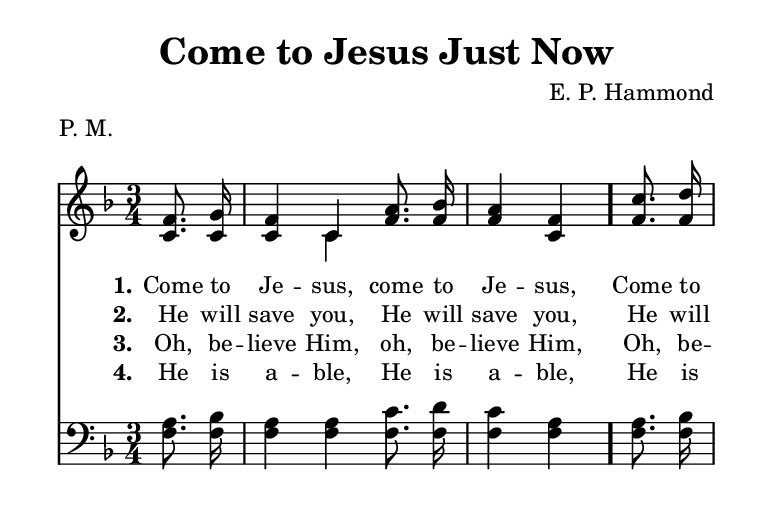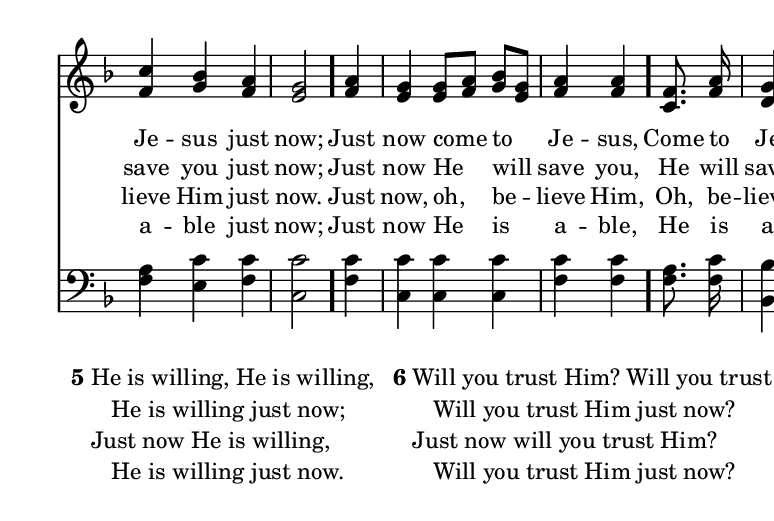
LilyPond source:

\include "common/global.ily"
\paper {
  \include "common/paper.ily"
  ragged-bottom = ##t
  page-count = 2
system-count = 2
systems-per-page = 1

}

\header{
  %children
  hymnnumber = "310"
  title = "Come to Jesus Just Now"
  tunename = ""
  meter = "P. M."
  poet = ""
  composer = "E. P. Hammond"
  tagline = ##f
}

global = {
  \include "common/overrides.ily"
  \override Staff.TimeSignature.style = #'numbered
  \time 3/4
  \override Score.MetronomeMark.transparent = ##t % hide all fermata changes too
  \tempo 4=80
  \key f \major
  \partial 4
  \autoBeamOff
}

notesSoprano = {
\global
\relative c' {

  f8. g16 | f4 c a'8. bes16 | a4 f
  c'8. d16 | c4 bes a | g2
  a4 | g g8[ a] bes[ g] | a4 a
  f8. a16 | g4 f e | f2

  \bar "|."

}
}

notesAlto = {
\global
\relative e' {

  c8. c16 | c4 c f8. f16 | f4 c
  f8. f16 | f4 g f | e2
  f4 | e e8[ f] g[ e] | f4 f
  c8. f16 | d4 c c | c2

}
}

notesTenor = {
\global
\relative a {

  a8. bes16 | a4 a c8. d16 | c4 a
  a8. bes16 | a4 c c | c2
  c4 | c c c | c c
  a8. c16 | bes4 a g | a2

}
}

notesBass = {
\global
\relative f {

  f8. f16 | f4 f f8. f16 | f4 f
  f8. f16 | f4 e f | c2
  f4 | c c c | f f
  f8. f16 | bes,4 c c | f2

}
}

wordsA = \lyricmode {
\set stanza = "1."

Come to Je -- sus, come to Je -- sus, \bar "."
Come to Je -- sus just now; \bar "."
Just now come to Je -- sus, \bar "."
Come to Je -- sus just now. \bar "."

}

wordsB = \lyricmode {
\set stanza = "2."

He will save you, He will save you,
He will save you just now;
Just now He will save you,
He will save you just now.

}

wordsC = \lyricmode {
\set stanza = "3."

Oh, be -- lieve Him, oh, be -- lieve Him,
Oh, be -- lieve Him just now.
Just now, oh, be -- lieve Him,
Oh, be -- lieve Him just now.

}

wordsD = \lyricmode {
\set stanza = "4."

He is a -- ble, He is a -- ble,
He is a -- ble just now;
Just now He is a -- ble,
He is a -- ble just now.

}

wordsE = \markuplist {

\line { He is willing, He is willing, }
\line { { \hspace #2 } He is willing just now; }
\line { Just now He is willing, }
\line { { \hspace #2 } He is willing just now. }

}

wordsF = \markuplist {

\line { Will you trust Him? Will you trust Him? }
\line { { \hspace #2 } Will you trust Him just now? }
\line { Just now will you trust Him? }
\line { { \hspace #2 } Will you trust Him just now? }

}

\score {
  \context ChoirStaff <<
    \context Staff = upper <<
      \set Staff.autoBeaming = ##f
      \set ChoirStaff.systemStartDelimiter = #'SystemStartBar
      \set ChoirStaff.printPartCombineTexts = ##f
      \partcombine #'(2 . 11) \notesSoprano \notesAlto
      \context NullVoice = sopranos { \voiceOne << \notesSoprano >> }
      \context Lyrics = one   \lyricsto sopranos \wordsA
      \context Lyrics = two   \lyricsto sopranos \wordsB
      \context Lyrics = three \lyricsto sopranos \wordsC
      \context Lyrics = four  \lyricsto sopranos \wordsD
    >>
    \context Staff = men <<
      \set Staff.autoBeaming = ##f
      \clef bass
      \set ChoirStaff.printPartCombineTexts = ##f
      \partcombine #'(2 . 11) \notesTenor \notesBass
    >>
  >>
  \layout {
    \include "common/layout.ily"
  }
  #(cond ((ly:get-option 'eog-midi-permitted) #{ \midi{
    \include "common/midi.ily"
  } #}))
}

\noPageBreak

\markup { \vcenter \column {
  \vspace #1
  \fill-line {
    \null
    \line{ \bold 5 \column { \wordsE } }
    \null
    \line{ \bold 6 \column { \wordsF } }
    \null
  }
  \vspace #1
} }

\version "2.19.49"  % necessary for upgrading to future LilyPond versions.

% vi:set et ts=2 sw=2 ai nocindent syntax=lilypond:
